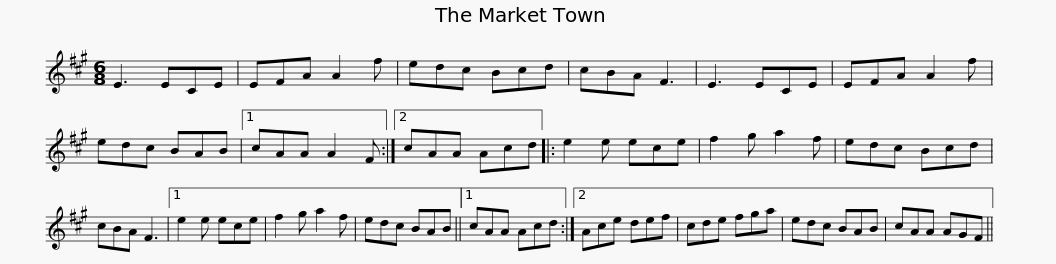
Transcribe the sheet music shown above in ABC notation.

X:1
L:1/8
M:6/8
I:linebreak $
K:A
V:1 treble
V:1
 E3 ECE | EFA A2 f | edc Bcd | cBA F3 | E3 ECE | %5
 EFA A2 f | edc BAB |1 cAA A2 F :|2$ cAA Acd |: e2 e ece | %10
 f2 g a2 f | edc Bcd | cBA F3 |1 e2 e ece | f2 g a2 f | %15
 edc BAB ||1$ cAA Acd :|2 Ace def | cde fga | edc BAB | %20
 cAA AGF || %21
